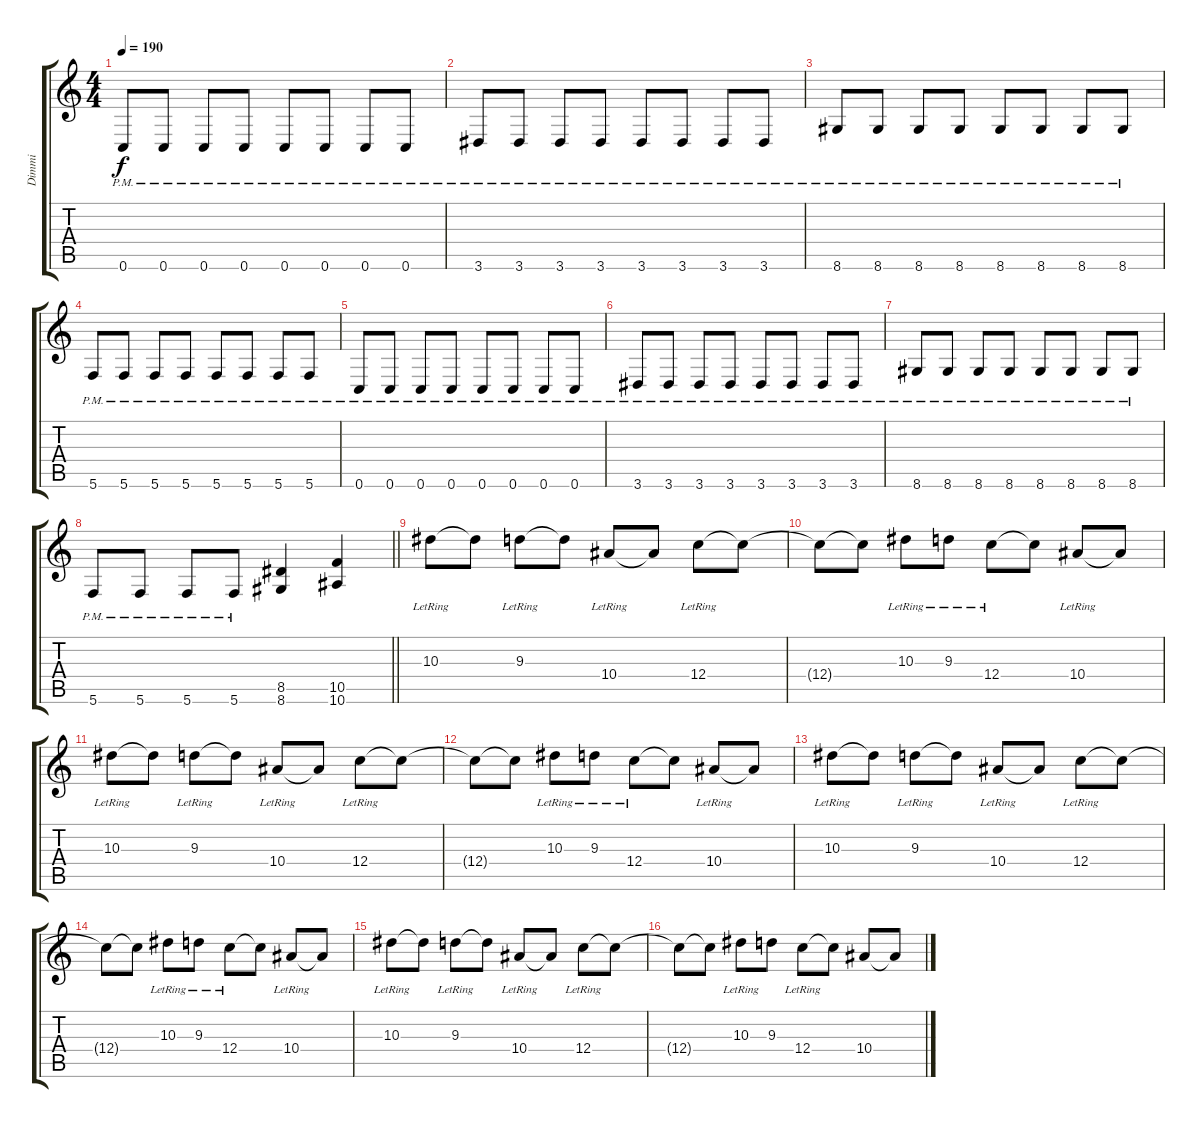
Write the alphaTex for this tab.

\track ("Dimmi" "Dimmi") {instrument overdrivenguitar}
\staff {score tabs}
\tuning (D4 A3 F3 C3 G2 C2) {hide}
\ts (4 4)
\tempo 190
\clef g2
\ks c
0.6{pm}.8{dy f balance 0} 0.6{pm}.8 0.6{pm}.8 0.6{pm}.8 0.6{pm}.8 0.6{pm}.8 0.6{pm}.8 0.6{pm}.8 |
3.6{pm}.8 3.6{pm}.8 3.6{pm}.8 3.6{pm}.8 3.6{pm}.8 3.6{pm}.8 3.6{pm}.8 3.6{pm}.8 |
8.6{pm}.8 8.6{pm}.8 8.6{pm}.8 8.6{pm}.8 8.6{pm}.8 8.6{pm}.8 8.6{pm}.8 8.6{pm}.8 |
5.6{pm}.8 5.6{pm}.8 5.6{pm}.8 5.6{pm}.8 5.6{pm}.8 5.6{pm}.8 5.6{pm}.8 5.6{pm}.8 |
0.6{pm}.8 0.6{pm}.8 0.6{pm}.8 0.6{pm}.8 0.6{pm}.8 0.6{pm}.8 0.6{pm}.8 0.6{pm}.8 |
3.6{pm}.8 3.6{pm}.8 3.6{pm}.8 3.6{pm}.8 3.6{pm}.8 3.6{pm}.8 3.6{pm}.8 3.6{pm}.8 |
8.6{pm}.8 8.6{pm}.8 8.6{pm}.8 8.6{pm}.8 8.6{pm}.8 8.6{pm}.8 8.6{pm}.8 8.6{pm}.8 |
\barLineRight lightlight
5.6{pm}.8 5.6{pm}.8 5.6{pm}.8 5.6{pm}.8 (8.5 8.6).4 (10.5 10.6).4 |
10.3{lr}.8{balance 4} 10.3{t}.8 9.3{lr}.8 9.3{t}.8 10.4{lr}.8 10.4{t}.8 12.4{lr}.8 12.4{t}.8 |
12.4{t}.8 12.4{t}.8 10.3{lr}.8 9.3{lr}.8 12.4{lr}.8 12.4{t}.8 10.4{lr}.8 10.4{t}.8 |
10.3{lr}.8 10.3{t}.8 9.3{lr}.8 9.3{t}.8 10.4{lr}.8 10.4{t}.8 12.4{lr}.8 12.4{t}.8 |
12.4{t}.8 12.4{t}.8 10.3{lr}.8 9.3{lr}.8 12.4{lr}.8 12.4{t}.8 10.4{lr}.8 10.4{t}.8 |
10.3{lr}.8 10.3{t}.8 9.3{lr}.8 9.3{t}.8 10.4{lr}.8 10.4{t}.8 12.4{lr}.8 12.4{t}.8 |
12.4{t}.8 12.4{t}.8 10.3{lr}.8 9.3{lr}.8 12.4{lr}.8 12.4{t}.8 10.4{lr}.8 10.4{t}.8 |
10.3{lr}.8 10.3{t}.8 9.3{lr}.8 9.3{t}.8 10.4{lr}.8 10.4{t}.8 12.4{lr}.8 12.4{t}.8 |
12.4{t}.8 12.4{t}.8 10.3{lr}.8 9.3.8 12.4{lr}.8 12.4{t}.8 10.4.8 10.4{t}.8
